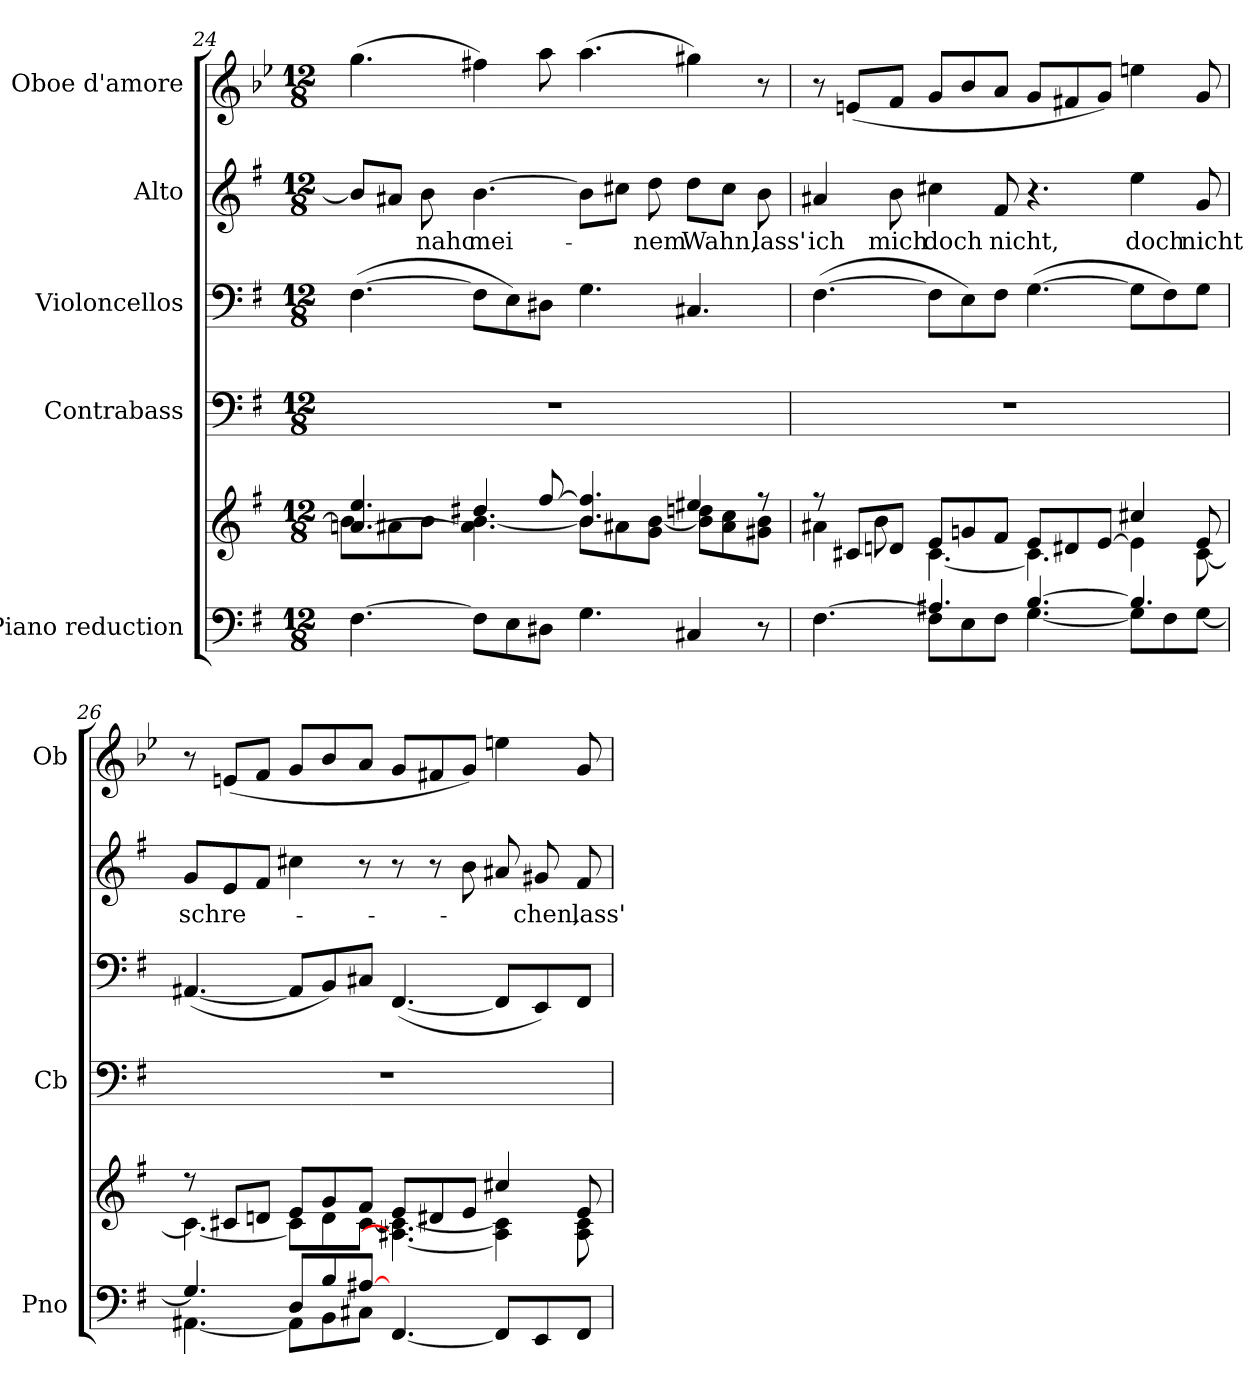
**kern	**kern	**kern	**kern	**kern	**text	**kern
*part5	*part5	*part4	*part3	*part2	*part2	*part1
*staff6	*staff5	*staff4	*staff3	*staff2	*staff2	*staff1
*I"Piano reduction	*	*I"Contrabass	*I"Violoncellos	*I"Alto	*	*I"Oboe d'amore
*I'Pno	*	*I'Cb	*	*	*	*I'Ob
!!LO:LB:g=z
*clefF4	*clefG2	*clefF4	*clefF4	*clefG2	*	*clefG2
*	*	*ITrd7c12	*	*	*	*ITrd2c3
*k[f#]	*k[f#]	*k[f#]	*k[f#]	*k[f#]	*	*k[f#]
*M12/8	*M12/8	*M12/8	*M12/8	*M12/8	*	*M12/8
=24	=24	=24	=24	=24	=24	=24
*	*^	*	*	*	*	*
[4.F#\	[4.an/ 4.ee/	8b\L]	1.r	(>[4.F#\	8b/L]	.	(>4.ee\
.	.	8a#X\	.	.	8a#X/J	.	.
!	!	!	!	!	!	!LO:LY:b	!
.	.	8b\J	.	.	8b\	nahc	.
!	!	!	!	!	!	!LO:LY:b	!
8F#\L]	4dd#X/	4.an\] [4.b\	.	8F#\L]	[4.b\	mei-	4dd#X\)
8E\	.	.	.	8E\)	.	.	.
8D#X\J	[8ff#/	.	.	8D#X\J	.	.	8ff#\
4.G\	4.b/ 4.ff#/]	8b\L]	.	4.G\	8b\L]	.	(>4.ff#\
.	.	8a#X\	.	.	8cc#X\J	.	.
!	!	!	!	!	!	!LO:LY:b	!
.	.	8g\ [8b\J	.	.	8dd\	-nem	.
!	!	!	!	!	!	!LO:LY:b	!
4C#X/	4ee#X/	8b\] 8ddn\L	.	4.C#X/	8dd\L	Wahn,	4ee#X\)
.	.	8a#\ 8cc\	.	.	8cc#\J	.	.
!	!	!	!	!	!	!LO:LY:b	!
8r	8r	8g#X\ 8b\J	.	.	8b\	lass'	8r
=25	=25	=25	=25	=25	=25	=25	=25
*^	*	*	*	*	*	*	*
!	!	!	!	!	!	!	!LO:LY:b	!
4.ryy	[4.F#\	8r	4a#X\	1.r	(>[4.F#\	4a#X/	ich	8r
.	.	8c#X/L	.	.	.	.	.	(<8c#X/L
!	!	!	!	!	!	!	!LO:LY:b	!
.	.	8dn/J	8b\	.	.	8b\	mich	8d/J
!	!	!	!	!	!	!	!LO:LY:b	!
4.A#X/	8F#\L]	8e/L	[4.c#\	.	8F#\L]	4cc#X\	doch	8e/L
.	8E\	8gn/	.	.	8E\)	.	.	8g/
!	!	!	!	!	!	!	!LO:LY:b	!
.	8F#\J	8f#/J	.	.	8F#\J	8f#/	nicht,	8f#/J
[4.B/	[4.G\	8e/L	4.c#\]	.	(>[4.G\	4.r	.	8e/L
.	.	8d#X/	.	.	.	.	.	8d#X/
.	.	[8e/J	.	.	.	.	.	8e/J)
!	!	!	!	!	!	!	!LO:LY:b	!
4.B/]	8G\L]	4cc#X/	4e\]	.	8G\L]	4ee\	doch	4cc#X\
.	8F#\	.	.	.	8F#\)	.	.	.
!	!	!	!	!	!	!	!LO:LY:b	!
.	[8G\J	8e/	[8c#\	.	8G\J	8g/	nicht	8e/
!!LO:PB:g=z
=26	=26	=26	=26	=26	=26	=26	=26	=26
!	!	!	!	!	!	!	!LO:LY:b	!
4.G/]	[4.AA#X\	8r	4.c#\_	1.r	(<[4.AA#X/	8g/L	schre-	8r
.	.	8c#X/L	.	.	.	8e/	.	(<8c#X/L
.	.	8dn/J	.	.	.	8f#/J	.	8d/J
8D/L	8AA#\L]	8e/L	8c#\L]	.	8AA#/L]	4cc#X\	.	8e/L
8B/	8BB\	8g/	8d\	.	8BB/)	.	.	8g/
[8A#X/J	8C#X\J	8f#/J	[8c#\J	.	8C#X/J	8r	.	8f#/J
[4.FF#/	2.ryy	8e/L	4.A#X\_ 4.c#\_	.	(<[4.FF#/	8r	.	8e/L
.	.	8d#X/	.	.	.	8r	.	8d#X/
.	.	8e/J	.	.	.	8b\	.	8e/J)
8FF#/L]	.	4cc#X/	4A#\] 4c#\]	.	8FF#/L]	8a#X/	.	4cc#X\
!	!	!	!	!	!	!	!LO:LY:b	!
8EE/	.	.	.	.	8EE/)	8g#X/	-chen,	.
!	!	!	!	!	!	!	!LO:LY:b	!
8FF#/J	.	8e/	8A#\ 8c#\	.	8FF#/J	8f#/	lass'	8e/
*v	*v	*	*	*	*	*	*	*
*	*v	*v	*	*	*	*	*
=	=	=	=	=	=	=
*-	*-	*-	*-	*-	*-	*-
